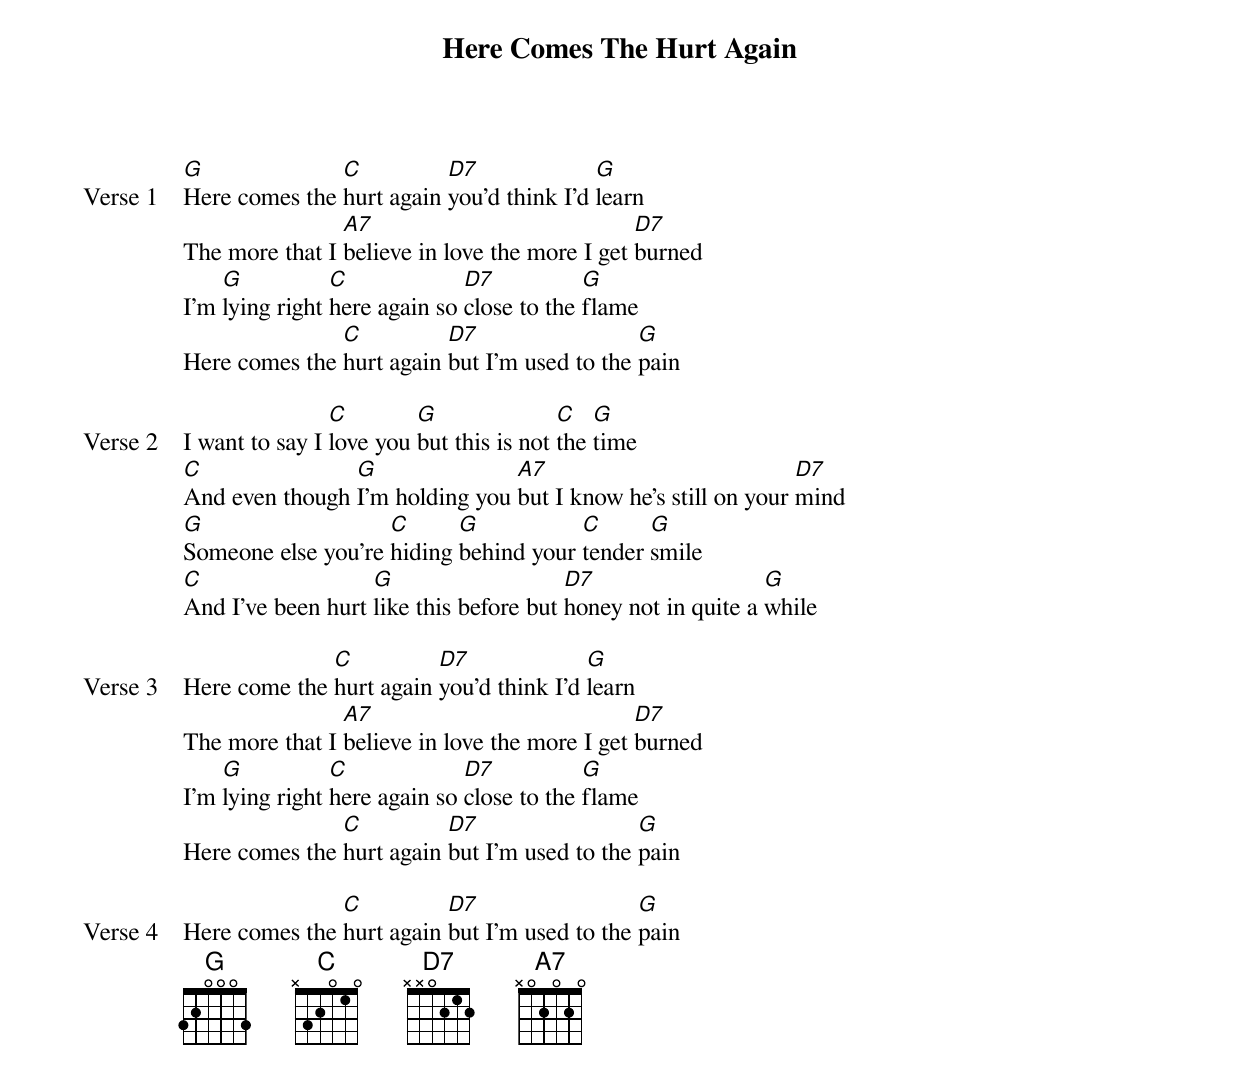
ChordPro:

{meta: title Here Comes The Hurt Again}
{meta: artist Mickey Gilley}
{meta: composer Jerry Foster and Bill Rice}

{start_of_verse: Verse 1}
[G]Here comes the [C]hurt again [D7]you'd think I'd [G]learn
The more that I [A7]believe in love the more I get [D7]burned
I'm [G]lying right [C]here again so [D7]close to the [G]flame
Here comes the [C]hurt again [D7]but I'm used to the [G]pain
{end_of_verse}

{start_of_verse: Verse 2}
I want to say I [C]love you [G]but this is not [C]the [G]time
[C]And even though [G]I'm holding you [A7]but I know he's still on your [D7]mind
[G]Someone else you're [C]hiding [G]behind your [C]tender [G]smile
[C]And I've been hurt [G]like this before but [D7]honey not in quite a [G]while
{end_of_verse}

{start_of_verse: Verse 3}
Here come the [C]hurt again [D7]you'd think I'd [G]learn
The more that I [A7]believe in love the more I get [D7]burned
I'm [G]lying right [C]here again so [D7]close to the [G]flame
Here comes the [C]hurt again [D7]but I'm used to the [G]pain
{end_of_verse}

{start_of_verse: Verse 4}
Here comes the [C]hurt again [D7]but I'm used to the [G]pain
{end_of_verse}
